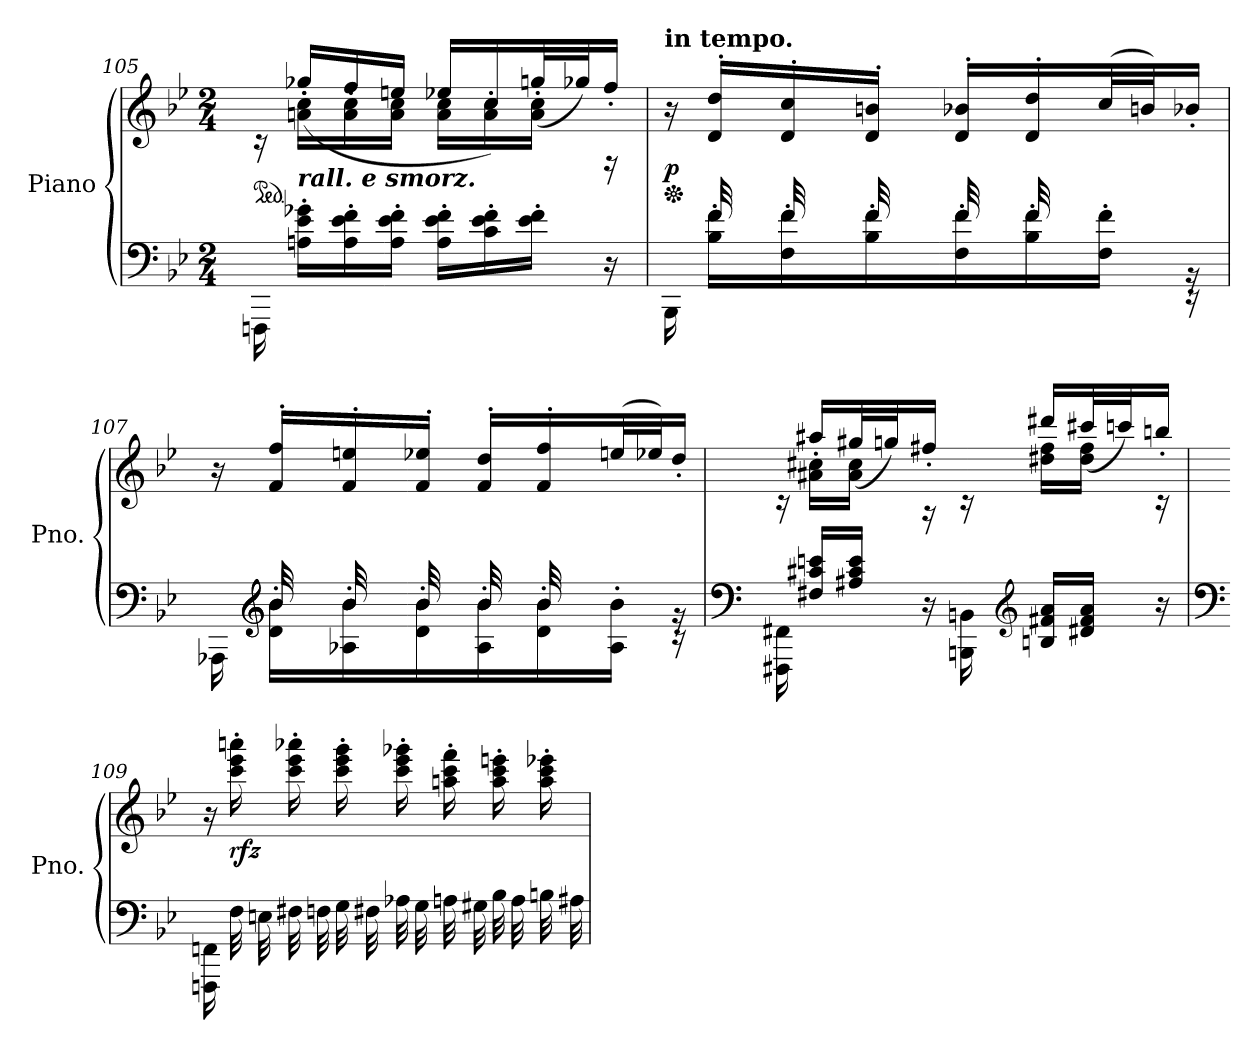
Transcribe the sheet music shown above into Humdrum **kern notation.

**kern	**kern	**dynam
*part1	*part1	*part1
*staff2	*staff1	*staff1/2
*I"Piano	*	*
*I'Pno.	*	*
!!LO:LB:g=z
*clefF4	*clefG2	*
*k[b-e-]	*k[b-e-]	*
*M2/4	*M2/4	*
*	*ped	*
=105	=105	=105
*	*^	*
16FFFn\	16rc	16ryy	.
!	!LO:TX:b:Bi:t=rall. e smorz.	!	!
16An\' 16e-\' 16g-X\'LL	16an\' 16cc\'LL	(>16gg-X'/LL	.
16A\' 16e-\' 16f\'	16a\' 16cc\'	16ff'/	.
16A\' 16e-\' 16f\'JJ	16a\' 16cc\'JJ	16een'/JJ	.
16A\' 16e-\' 16f\'LL	16a\' 16cc\'LL	16ee-X'/LL	.
16c\' 16e-\' 16f\'	16a\' 16cc\'	16cc'/)	.
16e-\' 16f\'JJ	16a\' 16cc\'JJ	(>32ggn/L	.
.	.	32gg-X/J)	.
16r	16rF	16ff'/JJ	.
!!LO:PB:g=z	!!
=106	=106	=106	=106
*^	*	*	*
*	*	*Xped	*	*
!	!	!LO:TX:a:B:t=in tempo.	!	!
!	!	!	!	!LO:DY:b
16BBB-\	16ryy	16r	16.ryy	p
16B-\' 16f\'LL	32f/LLL	16d/' 16dd/'LL	.	.
.	32ryy	.	32g-X\	.
16F\' 16f\'	32f/	16d/' 16cc/'	32ryy	.
.	32ryy	.	32gn\	.
16B-\' 16f\'	32f/	16d/' 16bn/'JJ	32ryy	.
.	32ryy	.	32g-X\	.
16F\' 16f\'	32f/	16d/' 16b-X/'LL	32ryy	.
.	32ryy	.	32gn\	.
16B-\' 16f\'	32f/	16d/' 16dd/'	32ryy	.
.	16.ryy	.	32g-X\J	.
16F\' 16f\'JJ	.	(>32cc/L	16d\JJ	.
.	.	32bn/J)	.	.
16rEE	16rBB	16b-X'/JJ	16ryy	.
=107	=107	=107	=107	=107
16AAA-X\	16ryy	16r	16.ryy	.
*clefG2	*	*	*	*
16d\' 16b-\'LL	32b-/LLL	16f/' 16ff/'LL	.	.
.	32ryy	.	32cc-X\	.
16A-X\' 16b-\'	32b-/	16f/' 16een/'	32ryy	.
.	32ryy	.	32ccn\	.
16d\' 16b-\'	32b-/	16f/' 16ee-X/'JJ	32ryy	.
.	32ryy	.	32cc-X\	.
16A-\' 16b-\'	32b-/	16f/' 16dd/'LL	32ryy	.
.	32ryy	.	32ccn\	.
16d\' 16b-\'	32b-/	16f/' 16ff/'	32ryy	.
.	16.ryy	.	32cc-X\J	.
16A-\' 16b-\'JJ	.	(>32een/L	16d\JJ	.
.	.	32ee-X/J)	.	.
16rc	16rg	16dd'/JJ	16ryy	.
*v	*v	*	*	*
!!LO:LB:g=z	!!
=108	=108	=108	=108
*clefF4	*	*	*
16FFF#X\ 16FF#X\	16rc	16ryy	.
16F#X/ 16c#X/ 16en/LL	16a#X\ 16cc#X\LL	16aa#X'/LL	.
16A#X/ 16c#/ 16e/JJ	16a#\ 16cc#\JJ	(>32gg#X/L	.
.	.	32ggn/J)	.
16r	16rA	16ff#X'/JJ	.
16BBBn\ 16BBn\	16rc	16ryy	.
*clefG2	*	*	*
16Bn/ 16f#X/ 16a/LL	16dd#X\ 16ff#\LL	16ddd#X'/LL	.
16d#X/ 16f#/ 16a/JJ	16dd#\ 16ff#\JJ	(>32ccc#X/L	.
.	.	32cccn/J)	.
16r	16rc	16bbn'/JJ	.
*	*v	*v	*
!!LO:PB:g=z
=109	=109	=109
*clefF4	*	*
16FFFn\ 16FFn\	16r	.
!	!	!LO:DY:b
32F\	16ccc\' 16eee-\' 16aaan\'	rfz
32En\	.	.
32F#X\	16ccc\' 16eee-\' 16aaa-X\'	.
32Fn\	.	.
32G\	16ccc\' 16eee-\' 16ggg\'	.
32F#X\	.	.
32A-X\	16ccc\' 16eee-\' 16ggg-X\'	.
32G\	.	.
32An\	16aan\' 16ccc\' 16fff\'	.
32G#X\	.	.
32B-\	16aa\' 16ccc\' 16eeen\'	.
32A\	.	.
32Bn\	16aa\' 16ccc\' 16eee-X\'	.
32A#X\	.	.
=	=	=
*-	*-	*-
